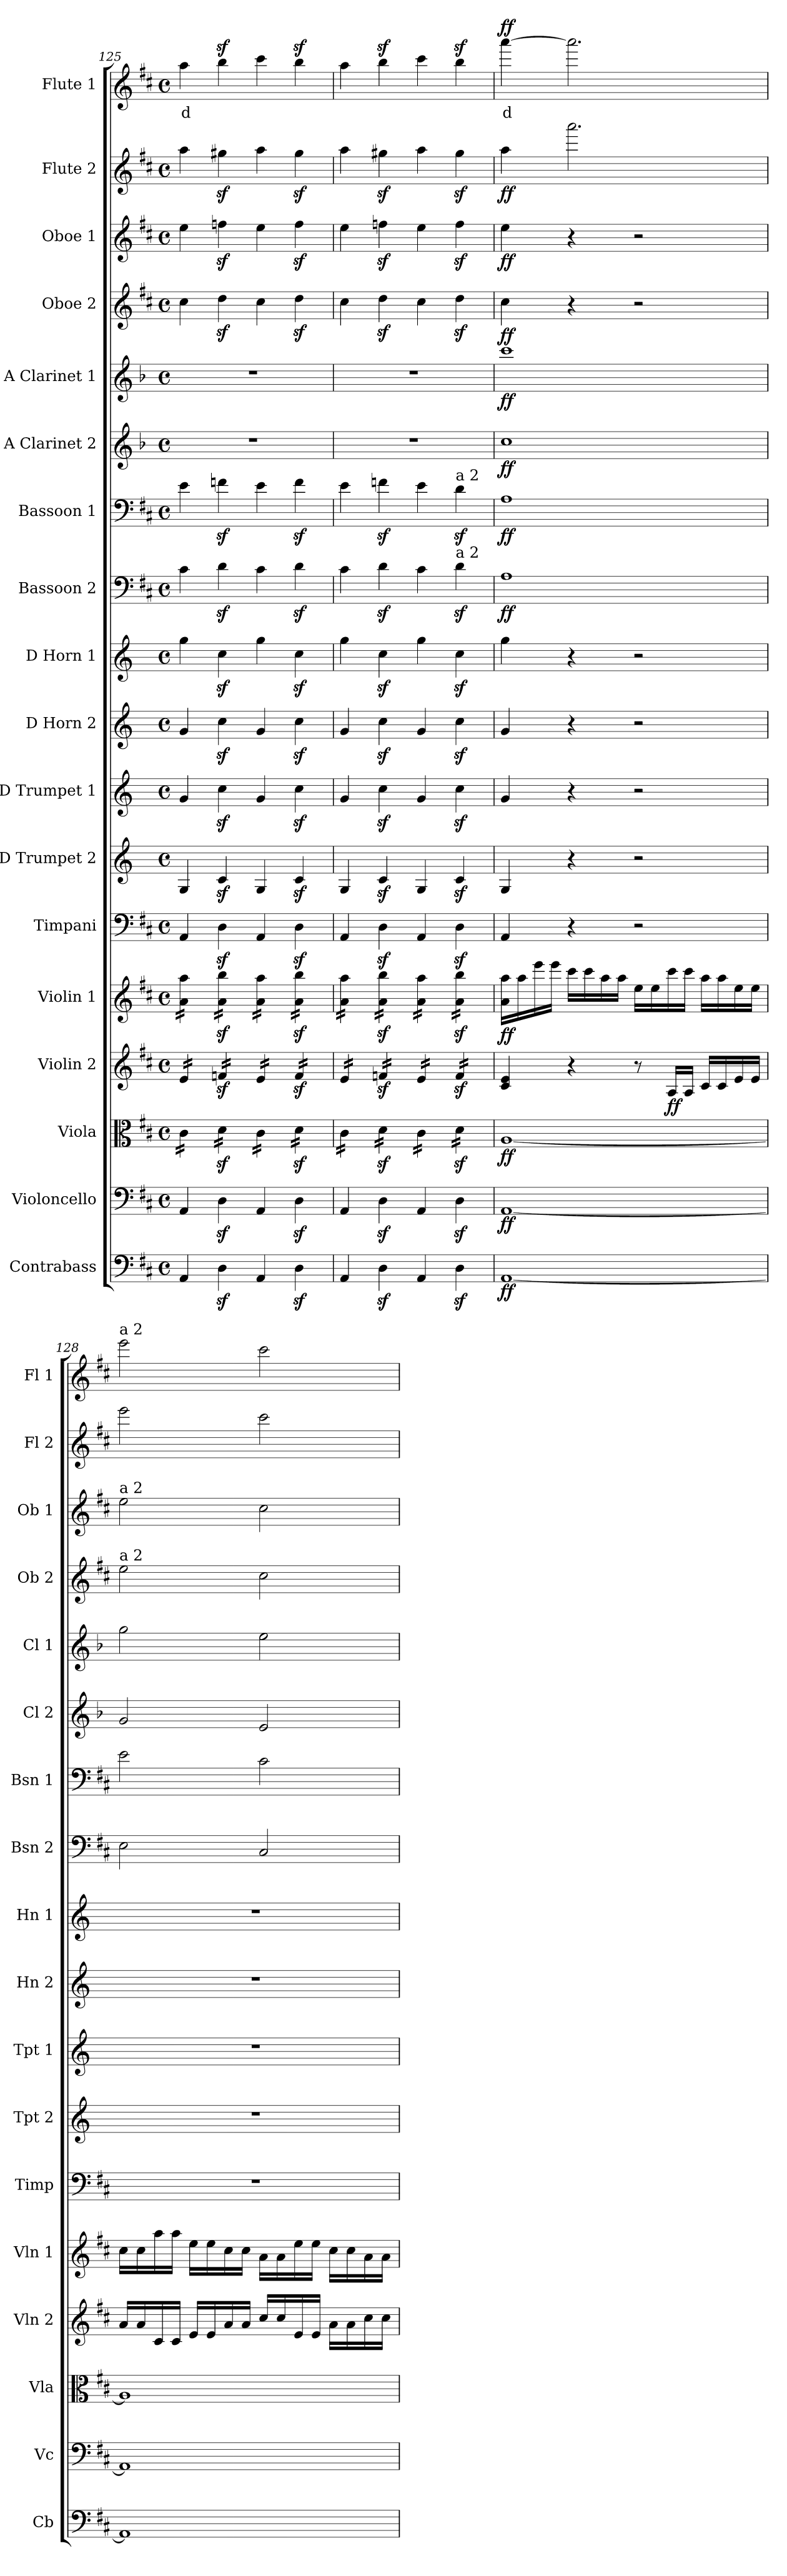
**kern	**dynam	**kern	**dynam	**kern	**dynam	**kern	**dynam	**kern	**dynam	**kern	**kern	**kern	**kern	**kern	**kern	**dynam	**kern	**dynam	**kern	**dynam	**kern	**dynam	**kern	**dynam	**kern	**dynam	**kern	**dynam	**kern	**text	**dynam
*part18	*part18	*part17	*part17	*part16	*part16	*part15	*part15	*part14	*part14	*part13	*part12	*part11	*part10	*part9	*part8	*part8	*part7	*part7	*part6	*part6	*part5	*part5	*part4	*part4	*part3	*part3	*part2	*part2	*part1	*part1	*part1
*staff18	*staff18	*staff17	*staff17	*staff16	*staff16	*staff15	*staff15	*staff14	*staff14	*staff13	*staff12	*staff11	*staff10	*staff9	*staff8	*staff8	*staff7	*staff7	*staff6	*staff6	*staff5	*staff5	*staff4	*staff4	*staff3	*staff3	*staff2	*staff2	*staff1	*staff1	*staff1
*I"Contrabass	*	*I"Violoncello	*	*I"Viola	*	*I"Violin 2	*	*I"Violin 1	*	*I"Timpani	*I"D Trumpet 2	*I"D Trumpet 1	*I"D Horn 2	*I"D Horn 1	*I"Bassoon 2	*	*I"Bassoon 1	*	*I"A Clarinet 2	*	*I"A Clarinet 1	*	*I"Oboe 2	*	*I"Oboe 1	*	*I"Flute 2	*	*I"Flute 1	*	*
*I'Cb	*	*I'Vc	*	*I'Vla	*	*I'Vln 2	*	*I'Vln 1	*	*I'Timp	*I'Tpt 2	*I'Tpt 1	*I'Hn 2	*I'Hn 1	*I'Bsn 2	*	*I'Bsn 1	*	*I'Cl 2	*	*I'Cl 1	*	*I'Ob 2	*	*I'Ob 1	*	*I'Fl 2	*	*I'Fl 1	*	*
*clefF4	*	*clefF4	*	*clefC3	*	*clefG2	*	*clefG2	*	*clefF4	*clefG2	*clefG2	*clefG2	*clefG2	*clefF4	*	*clefF4	*	*clefG2	*	*clefG2	*	*clefG2	*	*clefG2	*	*clefG2	*	*clefG2	*	*
*ITrd7c12	*	*	*	*	*	*	*	*	*	*	*ITrd-1c-2	*ITrd-1c-2	*ITrd6c10	*ITrd6c10	*	*	*	*	*ITrd2c3	*	*ITrd2c3	*	*	*	*	*	*	*	*	*	*
*k[f#c#]	*	*k[f#c#]	*	*k[f#c#]	*	*k[f#c#]	*	*k[f#c#]	*	*k[f#c#]	*k[f#c#]	*k[f#c#]	*k[f#c#]	*k[f#c#]	*k[f#c#]	*	*k[f#c#]	*	*k[f#c#]	*	*k[f#c#]	*	*k[f#c#]	*	*k[f#c#]	*	*k[f#c#]	*	*k[f#c#]	*	*
*M4/4	*	*M4/4	*	*M4/4	*	*M4/4	*	*M4/4	*	*M4/4	*M4/4	*M4/4	*M4/4	*M4/4	*M4/4	*	*M4/4	*	*M4/4	*	*M4/4	*	*M4/4	*	*M4/4	*	*M4/4	*	*M4/4	*	*
*met(c)	*	*met(c)	*	*met(c)	*	*met(c)	*	*met(c)	*	*met(c)	*met(c)	*met(c)	*met(c)	*met(c)	*met(c)	*	*met(c)	*	*met(c)	*	*met(c)	*	*met(c)	*	*met(c)	*	*met(c)	*	*met(c)	*	*
=125	=125	=125	=125	=125	=125	=125	=125	=125	=125	=125	=125	=125	=125	=125	=125	=125	=125	=125	=125	=125	=125	=125	=125	=125	=125	=125	=125	=125	=125	=125	=125
!	!	!	!	!	!	!	!	!	!	!	!	!	!	!	!	!	!	!	!	!	!	!	!	!	!	!	!	!	!	!LO:LY:b:color=#FF0000	!
*	*	*	*	*tremolo	*	*	*	*	*	*	*	*	*	*	*	*	*	*	*	*	*	*	*	*	*	*	*	*	*	*	*
*	*	*	*	*	*	*tremolo	*	*	*	*	*	*	*	*	*	*	*	*	*	*	*	*	*	*	*	*	*	*	*	*	*
*	*	*	*	*	*	*	*	*tremolo	*	*	*	*	*	*	*	*	*	*	*	*	*	*	*	*	*	*	*	*	*	*	*
4AAA/	.	4AA/	.	16c#\LL	.	16e/LL	.	16a\ 16aa\LL	.	4AA/	4A/	4a/	4A/	4a\	4c#\	.	4e\	.	1r	.	1r	.	4cc#\	.	4ee\	.	4aa\	.	4aa\	d	.
.	.	.	.	16c#\	.	16e/	.	16a\ 16aa\	.	.	.	.	.	.	.	.	.	.	.	.	.	.	.	.	.	.	.	.	.	.	.
.	.	.	.	16c#\	.	16e/	.	16a\ 16aa\	.	.	.	.	.	.	.	.	.	.	.	.	.	.	.	.	.	.	.	.	.	.	.
.	.	.	.	16c#\JJ	.	16e/JJ	.	16a\ 16aa\JJ	.	.	.	.	.	.	.	.	.	.	.	.	.	.	.	.	.	.	.	.	.	.	.
4DDz<\	.	4Dz<\	.	16dz<\LL	.	16fnz</LL	.	16a\z< 16bb\z<LL	.	4Dz<\	4dz</	4ddz<\	4dz<\	4dz<\	4dz<\	.	4fnz<\	.	.	.	.	.	4ddz<\	.	4ffnz<\	.	4gg#Xz<\	.	4bbz<\	.	.
.	.	.	.	16dz<\	.	16fnz</	.	16a\z< 16bb\z<	.	.	.	.	.	.	.	.	.	.	.	.	.	.	.	.	.	.	.	.	.	.	.
.	.	.	.	16dz<\	.	16fnz</	.	16a\z< 16bb\z<	.	.	.	.	.	.	.	.	.	.	.	.	.	.	.	.	.	.	.	.	.	.	.
.	.	.	.	16dz<\JJ	.	16fnz</JJ	.	16a\z< 16bb\z<JJ	.	.	.	.	.	.	.	.	.	.	.	.	.	.	.	.	.	.	.	.	.	.	.
4AAA/	.	4AA/	.	16c#\LL	.	16e/LL	.	16a\ 16aa\LL	.	4AA/	4A/	4a/	4A/	4a\	4c#\	.	4e\	.	.	.	.	.	4cc#\	.	4ee\	.	4aa\	.	4ccc#\	.	.
.	.	.	.	16c#\	.	16e/	.	16a\ 16aa\	.	.	.	.	.	.	.	.	.	.	.	.	.	.	.	.	.	.	.	.	.	.	.
.	.	.	.	16c#\	.	16e/	.	16a\ 16aa\	.	.	.	.	.	.	.	.	.	.	.	.	.	.	.	.	.	.	.	.	.	.	.
.	.	.	.	16c#\JJ	.	16e/JJ	.	16a\ 16aa\JJ	.	.	.	.	.	.	.	.	.	.	.	.	.	.	.	.	.	.	.	.	.	.	.
4DDz<\	.	4Dz<\	.	16dz<\LL	.	16fz</LL	.	16a\z< 16bb\z<LL	.	4Dz<\	4dz</	4ddz<\	4dz<\	4dz<\	4dz<\	.	4fz<\	.	.	.	.	.	4ddz<\	.	4ffz<\	.	4gg#z<\	.	4bbz<\	.	.
.	.	.	.	16dz<\	.	16fz</	.	16a\z< 16bb\z<	.	.	.	.	.	.	.	.	.	.	.	.	.	.	.	.	.	.	.	.	.	.	.
.	.	.	.	16dz<\	.	16fz</	.	16a\z< 16bb\z<	.	.	.	.	.	.	.	.	.	.	.	.	.	.	.	.	.	.	.	.	.	.	.
.	.	.	.	16dz<\JJ	.	16fz</JJ	.	16a\z< 16bb\z<JJ	.	.	.	.	.	.	.	.	.	.	.	.	.	.	.	.	.	.	.	.	.	.	.
=126	=126	=126	=126	=126	=126	=126	=126	=126	=126	=126	=126	=126	=126	=126	=126	=126	=126	=126	=126	=126	=126	=126	=126	=126	=126	=126	=126	=126	=126	=126	=126
4AAA/	.	4AA/	.	16c#\LL	.	16e/LL	.	16a\ 16aa\LL	.	4AA/	4A/	4a/	4A/	4a\	4c#\	.	4e\	.	1r	.	1r	.	4cc#\	.	4ee\	.	4aa\	.	4aa\	.	.
.	.	.	.	16c#\	.	16e/	.	16a\ 16aa\	.	.	.	.	.	.	.	.	.	.	.	.	.	.	.	.	.	.	.	.	.	.	.
.	.	.	.	16c#\	.	16e/	.	16a\ 16aa\	.	.	.	.	.	.	.	.	.	.	.	.	.	.	.	.	.	.	.	.	.	.	.
.	.	.	.	16c#\JJ	.	16e/JJ	.	16a\ 16aa\JJ	.	.	.	.	.	.	.	.	.	.	.	.	.	.	.	.	.	.	.	.	.	.	.
4DDz<\	.	4Dz<\	.	16dz<\LL	.	16fnz</LL	.	16a\z< 16bb\z<LL	.	4Dz<\	4dz</	4ddz<\	4dz<\	4dz<\	4dz<\	.	4fnz<\	.	.	.	.	.	4ddz<\	.	4ffnz<\	.	4gg#Xz<\	.	4bbz<\	.	.
.	.	.	.	16dz<\	.	16fnz</	.	16a\z< 16bb\z<	.	.	.	.	.	.	.	.	.	.	.	.	.	.	.	.	.	.	.	.	.	.	.
.	.	.	.	16dz<\	.	16fnz</	.	16a\z< 16bb\z<	.	.	.	.	.	.	.	.	.	.	.	.	.	.	.	.	.	.	.	.	.	.	.
.	.	.	.	16dz<\JJ	.	16fnz</JJ	.	16a\z< 16bb\z<JJ	.	.	.	.	.	.	.	.	.	.	.	.	.	.	.	.	.	.	.	.	.	.	.
4AAA/	.	4AA/	.	16c#\LL	.	16e/LL	.	16a\ 16aa\LL	.	4AA/	4A/	4a/	4A/	4a\	4c#\	.	4e\	.	.	.	.	.	4cc#\	.	4ee\	.	4aa\	.	4ccc#\	.	.
.	.	.	.	16c#\	.	16e/	.	16a\ 16aa\	.	.	.	.	.	.	.	.	.	.	.	.	.	.	.	.	.	.	.	.	.	.	.
.	.	.	.	16c#\	.	16e/	.	16a\ 16aa\	.	.	.	.	.	.	.	.	.	.	.	.	.	.	.	.	.	.	.	.	.	.	.
.	.	.	.	16c#\JJ	.	16e/JJ	.	16a\ 16aa\JJ	.	.	.	.	.	.	.	.	.	.	.	.	.	.	.	.	.	.	.	.	.	.	.
!	!	!	!	!	!	!	!	!	!	!	!	!	!	!	!	!	!LO:TX:a:t=a 2	!	!	!	!	!	!	!	!	!	!	!	!	!	!
!	!	!	!	!	!	!	!	!	!	!	!	!	!	!	!LO:TX:a:t=a 2	!	!	!	!	!	!	!	!	!	!	!	!	!	!	!	!
4DDz<\	.	4Dz<\	.	16dz<\LL	.	16fz</LL	.	16a\z< 16bb\z<LL	.	4Dz<\	4dz</	4ddz<\	4dz<\	4dz<\	4dz<\	.	4dz<\	.	.	.	.	.	4ddz<\	.	4ffz<\	.	4gg#z<\	.	4bbz<\	.	.
.	.	.	.	16dz<\	.	16fz</	.	16a\z< 16bb\z<	.	.	.	.	.	.	.	.	.	.	.	.	.	.	.	.	.	.	.	.	.	.	.
.	.	.	.	16dz<\	.	16fz</	.	16a\z< 16bb\z<	.	.	.	.	.	.	.	.	.	.	.	.	.	.	.	.	.	.	.	.	.	.	.
.	.	.	.	16dz<\JJ	.	16fz</JJ	.	16a\z< 16bb\z<JJ	.	.	.	.	.	.	.	.	.	.	.	.	.	.	.	.	.	.	.	.	.	.	.
*	*	*	*	*	*	*	*	*Xtremolo	*	*	*	*	*	*	*	*	*	*	*	*	*	*	*	*	*	*	*	*	*	*	*
*	*	*	*	*	*	*Xtremolo	*	*	*	*	*	*	*	*	*	*	*	*	*	*	*	*	*	*	*	*	*	*	*	*	*
*	*	*	*	*Xtremolo	*	*	*	*	*	*	*	*	*	*	*	*	*	*	*	*	*	*	*	*	*	*	*	*	*	*	*
=127	=127	=127	=127	=127	=127	=127	=127	=127	=127	=127	=127	=127	=127	=127	=127	=127	=127	=127	=127	=127	=127	=127	=127	=127	=127	=127	=127	=127	=127	=127	=127
!	!LO:DY:b	!	!LO:DY:b	!	!LO:DY:b	!	!	!	!LO:DY:b	!	!	!	!	!	!	!LO:DY:b	!	!LO:DY:b	!	!LO:DY:b	!	!LO:DY:b	!	!LO:DY:b	!	!LO:DY:b	!	!LO:DY:b	!	!LO:LY:b:color=#FF0000	!LO:DY:b
[1AAA	ff	[1AA	ff	[1A	ff	4c#/ 4e/	.	16a\ 16aa\LL	ff	4AA/	4A/	4a/	4A/	4a\	1A	ff	1A	ff	1a	ff	1aa	ff	4cc#\	ff	4ee\	ff	4aa\	ff	[4aaa\	d	ff
.	.	.	.	.	.	.	.	16aa\	.	.	.	.	.	.	.	.	.	.	.	.	.	.	.	.	.	.	.	.	.	.	.
.	.	.	.	.	.	.	.	16eee\	.	.	.	.	.	.	.	.	.	.	.	.	.	.	.	.	.	.	.	.	.	.	.
.	.	.	.	.	.	.	.	16eee\JJ	.	.	.	.	.	.	.	.	.	.	.	.	.	.	.	.	.	.	.	.	.	.	.
.	.	.	.	.	.	4r	.	16ccc#\LL	.	4r	4r	4r	4r	4r	.	.	.	.	.	.	.	.	4r	.	4r	.	2.aaa\	.	2.aaa\]	.	.
.	.	.	.	.	.	.	.	16ccc#\	.	.	.	.	.	.	.	.	.	.	.	.	.	.	.	.	.	.	.	.	.	.	.
.	.	.	.	.	.	.	.	16aa\	.	.	.	.	.	.	.	.	.	.	.	.	.	.	.	.	.	.	.	.	.	.	.
.	.	.	.	.	.	.	.	16aa\JJ	.	.	.	.	.	.	.	.	.	.	.	.	.	.	.	.	.	.	.	.	.	.	.
.	.	.	.	.	.	8r	.	16ee\LL	.	2r	2r	2r	2r	2r	.	.	.	.	.	.	.	.	2r	.	2r	.	.	.	.	.	.
.	.	.	.	.	.	.	.	16ee\	.	.	.	.	.	.	.	.	.	.	.	.	.	.	.	.	.	.	.	.	.	.	.
!	!	!	!	!	!	!	!LO:DY:b	!	!	!	!	!	!	!	!	!	!	!	!	!	!	!	!	!	!	!	!	!	!	!	!
.	.	.	.	.	.	16A/LL	ff	16ccc#\	.	.	.	.	.	.	.	.	.	.	.	.	.	.	.	.	.	.	.	.	.	.	.
.	.	.	.	.	.	16A/JJ	.	16ccc#\JJ	.	.	.	.	.	.	.	.	.	.	.	.	.	.	.	.	.	.	.	.	.	.	.
.	.	.	.	.	.	16c#/LL	.	16aa\LL	.	.	.	.	.	.	.	.	.	.	.	.	.	.	.	.	.	.	.	.	.	.	.
.	.	.	.	.	.	16c#/	.	16aa\	.	.	.	.	.	.	.	.	.	.	.	.	.	.	.	.	.	.	.	.	.	.	.
.	.	.	.	.	.	16e/	.	16ee\	.	.	.	.	.	.	.	.	.	.	.	.	.	.	.	.	.	.	.	.	.	.	.
.	.	.	.	.	.	16e/JJ	.	16ee\JJ	.	.	.	.	.	.	.	.	.	.	.	.	.	.	.	.	.	.	.	.	.	.	.
!!LO:PB:g=z
=128	=128	=128	=128	=128	=128	=128	=128	=128	=128	=128	=128	=128	=128	=128	=128	=128	=128	=128	=128	=128	=128	=128	=128	=128	=128	=128	=128	=128	=128	=128	=128
!	!	!	!	!	!	!	!	!	!	!	!	!	!	!	!	!	!	!	!	!	!	!	!	!	!	!	!	!	!LO:TX:a:t=a 2	!	!
!	!	!	!	!	!	!	!	!	!	!	!	!	!	!	!	!	!	!	!	!	!	!	!	!	!LO:TX:a:t=a 2	!	!	!	!	!	!
!	!	!	!	!	!	!	!	!	!	!	!	!	!	!	!	!	!	!	!	!	!	!	!LO:TX:a:t=a 2	!	!	!	!	!	!	!	!
1AAA]	.	1AA]	.	1A]	.	16a/LL	.	16cc#\LL	.	1r	1r	1r	1r	1r	2E\	.	2e\	.	2e/	.	2ee\	.	2ee\	.	2ee\	.	2eee\	.	2eee\	.	.
.	.	.	.	.	.	16a/	.	16cc#\	.	.	.	.	.	.	.	.	.	.	.	.	.	.	.	.	.	.	.	.	.	.	.
.	.	.	.	.	.	16c#/	.	16aa\	.	.	.	.	.	.	.	.	.	.	.	.	.	.	.	.	.	.	.	.	.	.	.
.	.	.	.	.	.	16c#/JJ	.	16aa\JJ	.	.	.	.	.	.	.	.	.	.	.	.	.	.	.	.	.	.	.	.	.	.	.
.	.	.	.	.	.	16e/LL	.	16ee\LL	.	.	.	.	.	.	.	.	.	.	.	.	.	.	.	.	.	.	.	.	.	.	.
.	.	.	.	.	.	16e/	.	16ee\	.	.	.	.	.	.	.	.	.	.	.	.	.	.	.	.	.	.	.	.	.	.	.
.	.	.	.	.	.	16a/	.	16cc#\	.	.	.	.	.	.	.	.	.	.	.	.	.	.	.	.	.	.	.	.	.	.	.
.	.	.	.	.	.	16a/JJ	.	16cc#\JJ	.	.	.	.	.	.	.	.	.	.	.	.	.	.	.	.	.	.	.	.	.	.	.
.	.	.	.	.	.	16cc#/LL	.	16a\LL	.	.	.	.	.	.	2C#/	.	2c#\	.	2c#/	.	2cc#\	.	2cc#\	.	2cc#\	.	2ccc#\	.	2ccc#\	.	.
.	.	.	.	.	.	16cc#/	.	16a\	.	.	.	.	.	.	.	.	.	.	.	.	.	.	.	.	.	.	.	.	.	.	.
.	.	.	.	.	.	16e/	.	16ee\	.	.	.	.	.	.	.	.	.	.	.	.	.	.	.	.	.	.	.	.	.	.	.
.	.	.	.	.	.	16e/JJ	.	16ee\JJ	.	.	.	.	.	.	.	.	.	.	.	.	.	.	.	.	.	.	.	.	.	.	.
.	.	.	.	.	.	16a\LL	.	16cc#\LL	.	.	.	.	.	.	.	.	.	.	.	.	.	.	.	.	.	.	.	.	.	.	.
.	.	.	.	.	.	16a\	.	16cc#\	.	.	.	.	.	.	.	.	.	.	.	.	.	.	.	.	.	.	.	.	.	.	.
.	.	.	.	.	.	16cc#\	.	16a\	.	.	.	.	.	.	.	.	.	.	.	.	.	.	.	.	.	.	.	.	.	.	.
.	.	.	.	.	.	16cc#\JJ	.	16a\JJ	.	.	.	.	.	.	.	.	.	.	.	.	.	.	.	.	.	.	.	.	.	.	.
=	=	=	=	=	=	=	=	=	=	=	=	=	=	=	=	=	=	=	=	=	=	=	=	=	=	=	=	=	=	=	=
*-	*-	*-	*-	*-	*-	*-	*-	*-	*-	*-	*-	*-	*-	*-	*-	*-	*-	*-	*-	*-	*-	*-	*-	*-	*-	*-	*-	*-	*-	*-	*-
